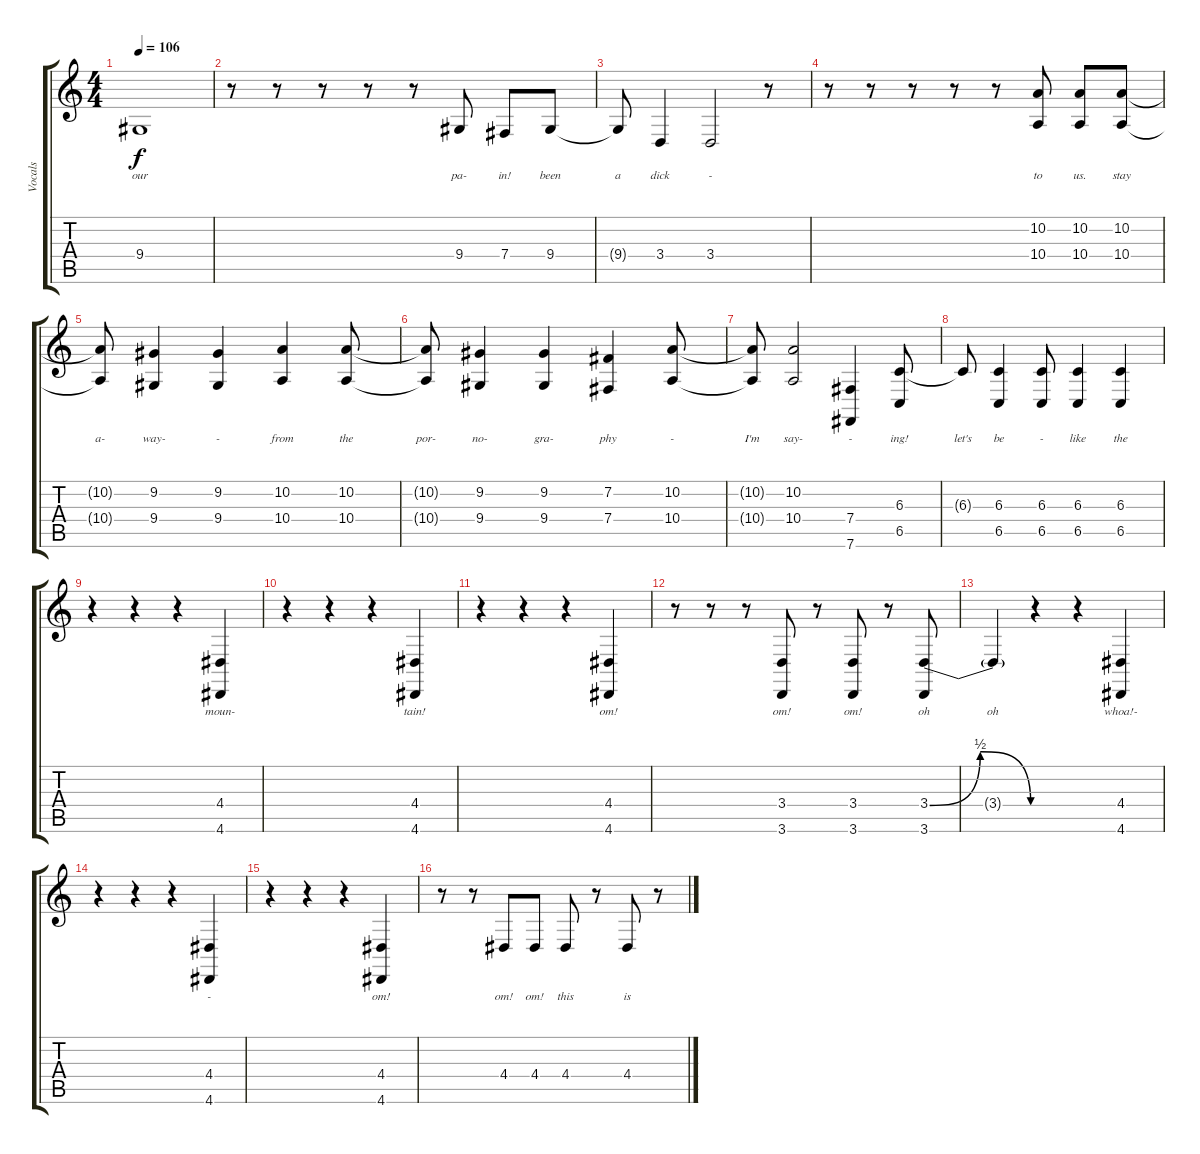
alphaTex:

\track ("Vocals" "Vocals") {instrument trombone}
\staff {score tabs}
\tuning (Eb4 B3 Gb3 B2 Gb2 B1) {hide}
\ts (4 4)
\tempo 106
\clef g2
\ks c
9.4.1{lyrics (0 "our") lyrics (1 "") lyrics (2 "") lyrics (3 "") lyrics (4 "") dy f} |
r.8 r.8 r.8 r.8 r.8 9.4.8{lyrics (0 "pa-") lyrics (1 "") lyrics (2 "") lyrics (3 "") lyrics (4 "")} 7.4.8{lyrics (0 "in!") lyrics (1 "") lyrics (2 "") lyrics (3 "") lyrics (4 "")} 9.4.8{lyrics (0 "been") lyrics (1 "") lyrics (2 "") lyrics (3 "") lyrics (4 "")} |
9.4{t}.8{lyrics (0 "a") lyrics (1 "") lyrics (2 "") lyrics (3 "") lyrics (4 "")} 3.4.4{lyrics (0 "dick") lyrics (1 "") lyrics (2 "") lyrics (3 "") lyrics (4 "")} 3.4.2{lyrics (0 "-") lyrics (1 "") lyrics (2 "") lyrics (3 "") lyrics (4 "")} r.8 |
r.8 r.8 r.8 r.8 r.8 (10.2 10.4).8{lyrics (0 "to") lyrics (1 "") lyrics (2 "") lyrics (3 "") lyrics (4 "")} (10.2 10.4).8{lyrics (0 "us.") lyrics (1 "") lyrics (2 "") lyrics (3 "") lyrics (4 "")} (10.2 10.4).8{lyrics (0 "stay") lyrics (1 "") lyrics (2 "") lyrics (3 "") lyrics (4 "")} |
(10.2{t} 10.4{t}).8{lyrics (0 "a-") lyrics (1 "") lyrics (2 "") lyrics (3 "") lyrics (4 "")} (9.2 9.4).4{lyrics (0 "way-") lyrics (1 "") lyrics (2 "") lyrics (3 "") lyrics (4 "")} (9.2 9.4).4{lyrics (0 "-") lyrics (1 "") lyrics (2 "") lyrics (3 "") lyrics (4 "")} (10.2 10.4).4{lyrics (0 "from") lyrics (1 "") lyrics (2 "") lyrics (3 "") lyrics (4 "")} (10.2 10.4).8{lyrics (0 "the") lyrics (1 "") lyrics (2 "") lyrics (3 "") lyrics (4 "")} |
(10.2{t} 10.4{t}).8{lyrics (0 "por-") lyrics (1 "") lyrics (2 "") lyrics (3 "") lyrics (4 "")} (9.2 9.4).4{lyrics (0 "no-") lyrics (1 "") lyrics (2 "") lyrics (3 "") lyrics (4 "")} (9.2 9.4).4{lyrics (0 "gra-") lyrics (1 "") lyrics (2 "") lyrics (3 "") lyrics (4 "")} (7.2 7.4).4{lyrics (0 "phy") lyrics (1 "") lyrics (2 "") lyrics (3 "") lyrics (4 "")} (10.2 10.4).8{lyrics (0 "-") lyrics (1 "") lyrics (2 "") lyrics (3 "") lyrics (4 "")} |
(10.2{t} 10.4{t}).8{lyrics (0 "I'm") lyrics (1 "") lyrics (2 "") lyrics (3 "") lyrics (4 "")} (10.2 10.4).2{lyrics (0 "say-") lyrics (1 "") lyrics (2 "") lyrics (3 "") lyrics (4 "")} (7.4 7.6).4{lyrics (0 "-") lyrics (1 "") lyrics (2 "") lyrics (3 "") lyrics (4 "")} (6.3 6.5).8{lyrics (0 "ing!") lyrics (1 "") lyrics (2 "") lyrics (3 "") lyrics (4 "")} |
6.3{t}.8{lyrics (0 "let's") lyrics (1 "") lyrics (2 "") lyrics (3 "") lyrics (4 "")} (6.3 6.5).4{lyrics (0 "be") lyrics (1 "") lyrics (2 "") lyrics (3 "") lyrics (4 "")} (6.3 6.5).8{lyrics (0 "-") lyrics (1 "") lyrics (2 "") lyrics (3 "") lyrics (4 "")} (6.3 6.5).4{lyrics (0 "like") lyrics (1 "") lyrics (2 "") lyrics (3 "") lyrics (4 "")} (6.3 6.5).4{lyrics (0 "the") lyrics (1 "") lyrics (2 "") lyrics (3 "") lyrics (4 "")} |
r.4 r.4 r.4 (4.4 4.6).4{lyrics (0 "moun-") lyrics (1 "") lyrics (2 "") lyrics (3 "") lyrics (4 "")} |
r.4 r.4 r.4 (4.4 4.6).4{lyrics (0 "tain!") lyrics (1 "") lyrics (2 "") lyrics (3 "") lyrics (4 "")} |
r.4 r.4 r.4 (4.4 4.6).4{lyrics (0 "om!") lyrics (1 "") lyrics (2 "") lyrics (3 "") lyrics (4 "")} |
r.8 r.8 r.8 (3.4 3.6).8{lyrics (0 "om!") lyrics (1 "") lyrics (2 "") lyrics (3 "") lyrics (4 "")} r.8 (3.4 3.6).8{lyrics (0 "om!") lyrics (1 "") lyrics (2 "") lyrics (3 "") lyrics (4 "")} r.8 (3.4{be (bendrelease 0 0 30 2 30 2 60 0)} 3.6).8{lyrics (0 "oh") lyrics (1 "") lyrics (2 "") lyrics (3 "") lyrics (4 "")} |
3.4{t}.4{lyrics (0 "oh") lyrics (1 "") lyrics (2 "") lyrics (3 "") lyrics (4 "")} r.4 r.4 (4.4 4.6).4{lyrics (0 "whoa!-") lyrics (1 "") lyrics (2 "") lyrics (3 "") lyrics (4 "")} |
r.4 r.4 r.4 (4.4 4.6).4{lyrics (0 "-") lyrics (1 "") lyrics (2 "") lyrics (3 "") lyrics (4 "")} |
r.4 r.4 r.4 (4.4 4.6).4{lyrics (0 "om!") lyrics (1 "") lyrics (2 "") lyrics (3 "") lyrics (4 "")} |
r.8 r.8 4.4.8{lyrics (0 "om!") lyrics (1 "") lyrics (2 "") lyrics (3 "") lyrics (4 "")} 4.4.8{lyrics (0 "om!") lyrics (1 "") lyrics (2 "") lyrics (3 "") lyrics (4 "")} 4.4.8{lyrics (0 "this") lyrics (1 "") lyrics (2 "") lyrics (3 "") lyrics (4 "")} r.8 4.4.8{lyrics (0 "is") lyrics (1 "") lyrics (2 "") lyrics (3 "") lyrics (4 "")} r.8
